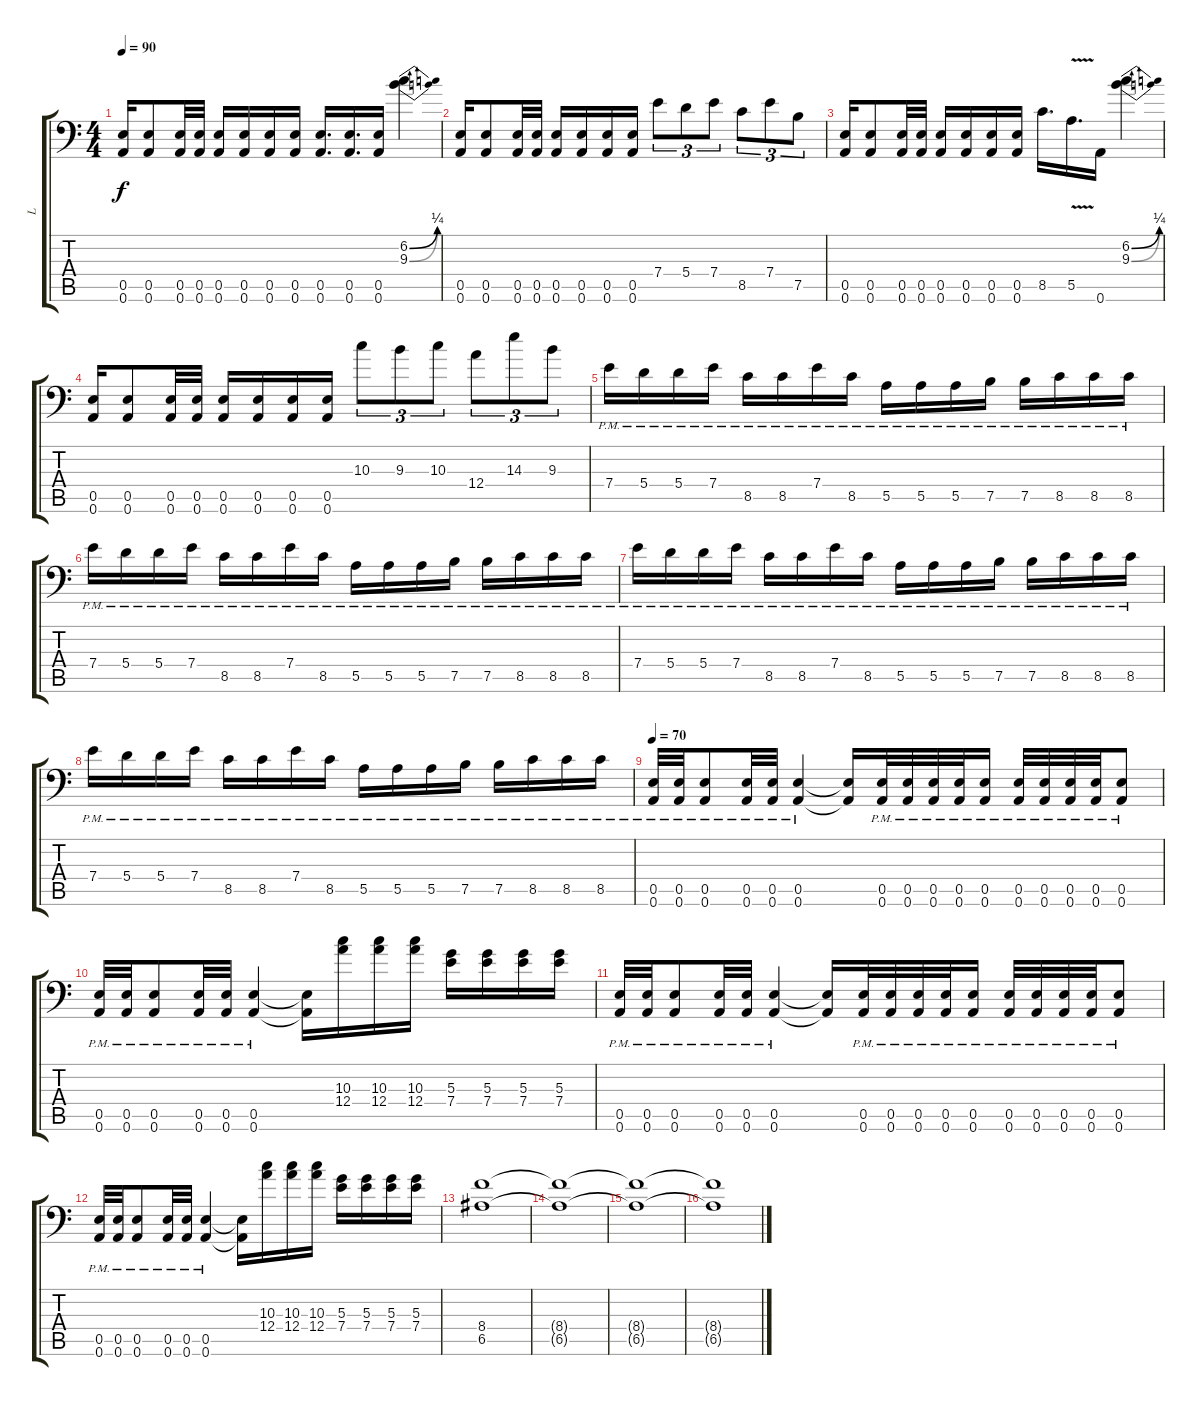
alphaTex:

\track ("L" "L") {instrument distortionguitar}
\staff {score tabs}
\tuning (B3 Gb3 D3 A2 E2 A1) {hide}
\ts (4 4)
\tempo 90
\clef f4
\ks c
(0.5 0.6).16{dy f} (0.5 0.6).8 (0.5 0.6).32 (0.5 0.6).32 (0.5 0.6).16 (0.5 0.6).16 (0.5 0.6).16 (0.5 0.6).16 (0.5 0.6).16{d} (0.5 0.6).16{d} (0.5 0.6).16 (6.2{be (bend 0 0 60 1)} 9.3{be (bend 0 0 60 1)}).4 |
(0.5 0.6).16 (0.5 0.6).8 (0.5 0.6).32 (0.5 0.6).32 (0.5 0.6).16 (0.5 0.6).16 (0.5 0.6).16 (0.5 0.6).16 7.4.8{tu (3 2)} 5.4.8{tu (3 2)} 7.4.8{tu (3 2)} 8.5.8{tu (3 2)} 7.4.8{tu (3 2)} 7.5.8{tu (3 2)} |
(0.5 0.6).16 (0.5 0.6).8 (0.5 0.6).32 (0.5 0.6).32 (0.5 0.6).16 (0.5 0.6).16 (0.5 0.6).16 (0.5 0.6).16 8.5.16{d} 5.5{v}.16{d} 0.6.16 (6.2{be (bend 0 0 60 1)} 9.3{be (bend 0 0 60 1)}).4 |
(0.5 0.6).16 (0.5 0.6).8 (0.5 0.6).32 (0.5 0.6).32 (0.5 0.6).16 (0.5 0.6).16 (0.5 0.6).16 (0.5 0.6).16 10.3.8{tu (3 2)} 9.3.8{tu (3 2)} 10.3.8{tu (3 2)} 12.4.8{tu (3 2)} 14.3.8{tu (3 2)} 9.3.8{tu (3 2)} |
7.4{pm}.16 5.4{pm}.16 5.4{pm}.16 7.4{pm}.16 8.5{pm}.16 8.5{pm}.16 7.4{pm}.16 8.5{pm}.16 5.5{pm}.16 5.5{pm}.16 5.5{pm}.16 7.5{pm}.16 7.5{pm}.16 8.5{pm}.16 8.5{pm}.16 8.5{pm}.16 |
7.4{pm}.16 5.4{pm}.16 5.4{pm}.16 7.4{pm}.16 8.5{pm}.16 8.5{pm}.16 7.4{pm}.16 8.5{pm}.16 5.5{pm}.16 5.5{pm}.16 5.5{pm}.16 7.5{pm}.16 7.5{pm}.16 8.5{pm}.16 8.5{pm}.16 8.5{pm}.16 |
7.4{pm}.16 5.4{pm}.16 5.4{pm}.16 7.4{pm}.16 8.5{pm}.16 8.5{pm}.16 7.4{pm}.16 8.5{pm}.16 5.5{pm}.16 5.5{pm}.16 5.5{pm}.16 7.5{pm}.16 7.5{pm}.16 8.5{pm}.16 8.5{pm}.16 8.5{pm}.16 |
7.4{pm}.16 5.4{pm}.16 5.4{pm}.16 7.4{pm}.16 8.5{pm}.16 8.5{pm}.16 7.4{pm}.16 8.5{pm}.16 5.5{pm}.16 5.5{pm}.16 5.5{pm}.16 7.5{pm}.16 7.5{pm}.16 8.5{pm}.16 8.5{pm}.16 8.5{pm}.16 |
\tempo 70
(0.5{pm} 0.6{pm}).32 (0.5{pm} 0.6{pm}).32 (0.5{pm} 0.6{pm}).8 (0.5{pm} 0.6{pm}).32 (0.5{pm} 0.6{pm}).32 (0.5{pm} 0.6{pm}).4 (0.5{t} 0.6{t}).16 (0.5{pm} 0.6{pm}).32 (0.5{pm} 0.6{pm}).32 (0.5{pm} 0.6{pm}).32 (0.5{pm} 0.6{pm}).32 (0.5{pm} 0.6{pm}).16 (0.5{pm} 0.6{pm}).32 (0.5{pm} 0.6{pm}).32 (0.5{pm} 0.6{pm}).32 (0.5{pm} 0.6{pm}).32 (0.5{pm} 0.6{pm}).8 |
(0.5{pm} 0.6{pm}).32 (0.5{pm} 0.6{pm}).32 (0.5{pm} 0.6{pm}).8 (0.5{pm} 0.6{pm}).32 (0.5{pm} 0.6{pm}).32 (0.5{pm} 0.6{pm}).4 (0.5{t} 0.6{t}).16 (10.3 12.4).16 (10.3 12.4).16 (10.3 12.4).16 (5.3 7.4).16 (5.3 7.4).16 (5.3 7.4).16 (5.3 7.4).16 |
(0.5{pm} 0.6{pm}).32 (0.5{pm} 0.6{pm}).32 (0.5{pm} 0.6{pm}).8 (0.5{pm} 0.6{pm}).32 (0.5{pm} 0.6{pm}).32 (0.5{pm} 0.6{pm}).4 (0.5{t} 0.6{t}).16 (0.5{pm} 0.6{pm}).32 (0.5{pm} 0.6{pm}).32 (0.5{pm} 0.6{pm}).32 (0.5{pm} 0.6{pm}).32 (0.5{pm} 0.6{pm}).16 (0.5{pm} 0.6{pm}).32 (0.5{pm} 0.6{pm}).32 (0.5{pm} 0.6{pm}).32 (0.5{pm} 0.6{pm}).32 (0.5{pm} 0.6{pm}).8 |
(0.5{pm} 0.6{pm}).32 (0.5{pm} 0.6{pm}).32 (0.5{pm} 0.6{pm}).8 (0.5{pm} 0.6{pm}).32 (0.5{pm} 0.6{pm}).32 (0.5{pm} 0.6{pm}).4 (0.5{t} 0.6{t}).16 (10.3 12.4).16 (10.3 12.4).16 (10.3 12.4).16 (5.3 7.4).16 (5.3 7.4).16 (5.3 7.4).16 (5.3 7.4).16 |
(8.4 6.5).1{volume 0} |
(8.4{t} 6.5{t}).1 |
(8.4{t} 6.5{t}).1 |
(8.4{t} 6.5{t}).1
